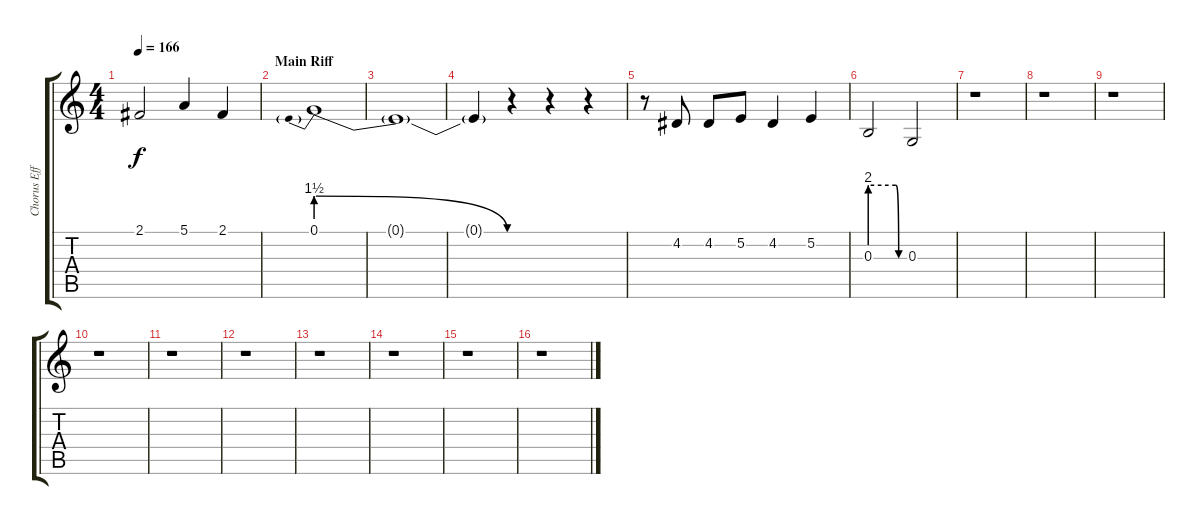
\track ("Chorus Effect" "Chorus Eff") {instrument stringensemble1}
\staff {score tabs}
\tuning (E4 B3 G3 D3 A2 E2) {hide}
\ts (4 4)
\tempo 166
\clef g2
\ks c
2.1.2{dy f} 5.1.4 2.1.4 |
\section ("" "Main Riff")
0.1{be (prebendrelease 0 6 60 0)}.1 |
0.1{t}.1 |
0.1{t}.4 r.4 r.4 r.4 |
r.8 4.2.8 4.2.8 5.2.8 4.2.4 5.2.4 |
0.3{be (custom 0 8 45 8 50 0 60 0)}.2 0.3.2 |
r.1 |
r.1 |
r.1 |
r.1 |
r.1 |
r.1 |
r.1 |
r.1 |
r.1 |
r.1
